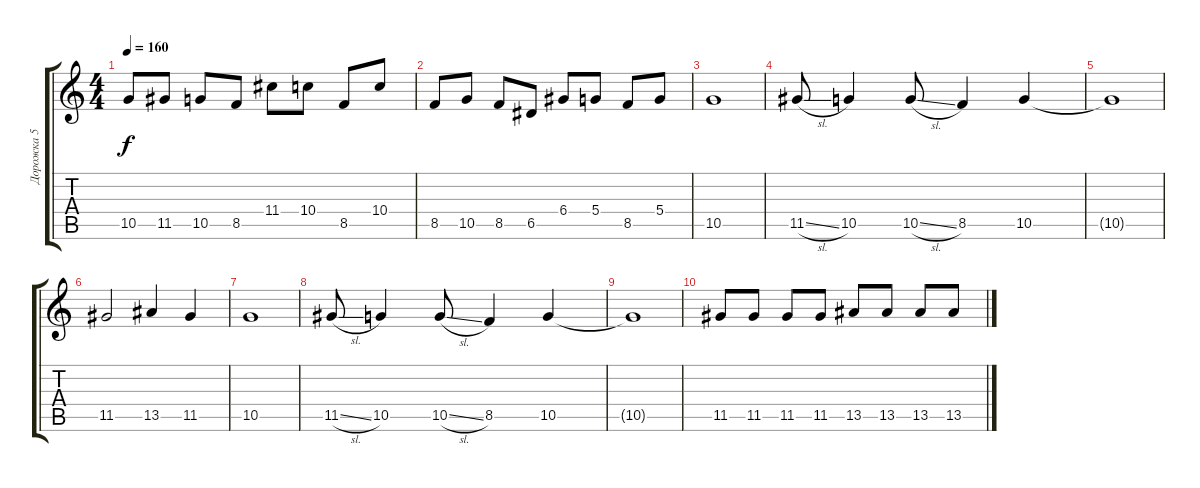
\track ("Дорожка 5" "Дорожка 5") {instrument distortionguitar}
\staff {score tabs}
\tuning (E4 B3 G3 D3 A2 E2) {hide}
\ts (4 4)
\tempo 160
\clef g2
\ks c
10.5.8{dy f} 11.5.8 10.5.8 8.5.8 11.4.8 10.4.8 8.5.8 10.4.8 |
8.5.8 10.5.8 8.5.8 6.5.8 6.4.8 5.4.8 8.5.8 5.4.8 |
10.5.1 |
11.5{sl}.8 10.5.4 10.5{sl}.8 8.5.4 10.5.4 |
10.5{t}.1 |
11.5.2 13.5.4 11.5.4 |
10.5.1 |
11.5{sl}.8 10.5.4 10.5{sl}.8 8.5.4 10.5.4 |
10.5{t}.1 |
11.5.8 11.5.8 11.5.8 11.5.8 13.5.8 13.5.8 13.5.8 13.5.8
